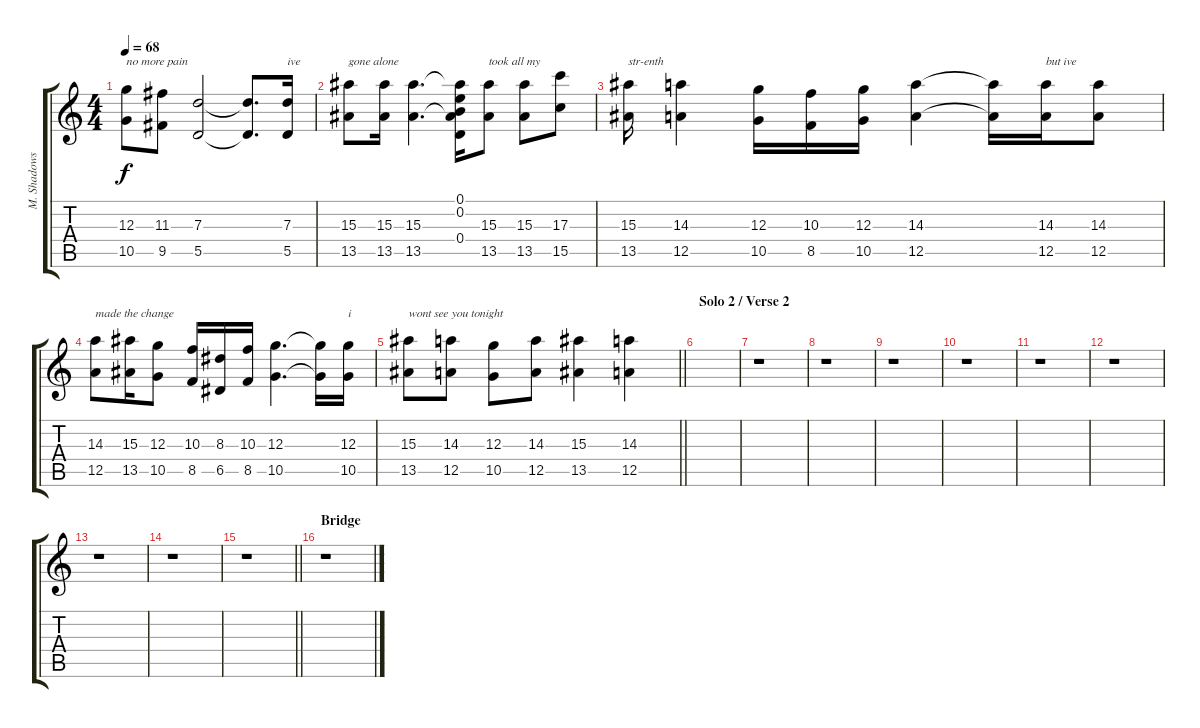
\track ("M. Shadows" "M. Shadows") {instrument distortionguitar}
\staff {score tabs}
\tuning (E4 B3 G3 D3 A2 E2) {hide}
\ts (4 4)
\tempo 68
\clef g2
\ks c
(12.3 10.5).8{txt "no more pain" dy f} (11.3 9.5).8 (7.3 5.5).2 (7.3{t} 5.5{t}).8{d} (7.3 5.5).16{txt "ive"} |
(15.3 13.5).8{txt "gone alone"} (15.3 13.5).16 (15.3 13.5).4{d} (0.1 0.2 15.3{t} 0.4 13.5{t}).16 (15.3 13.5).8{txt "took all my"} (15.3 13.5).8 (17.3 15.5).8 |
(15.3 13.5).16{txt "str-enth"} (14.3 12.5).4 (12.3 10.5).16 (10.3 8.5).16 (12.3 10.5).16 (14.3 12.5).4 (14.3{t} 12.5{t}).16 (14.3 12.5).16{txt "but ive"} (14.3 12.5).8 |
(14.3 12.5).8{txt "made the change"} (15.3 13.5).16 (12.3 10.5).8 (10.3 8.5).16 (8.3 6.5).16 (10.3 8.5).16 (12.3 10.5).4{d} (12.3{t} 10.5{t}).16 (12.3 10.5).16{txt "i"} |
\barLineRight lightlight
(15.3 13.5).8{txt "wont see you tonight"} (14.3 12.5).8 (12.3 10.5).8 (14.3 12.5).8 (15.3 13.5).4 (14.3 12.5).4 |
\section ("" "Solo 2 / Verse 2")
|
r.1 |
r.1 |
r.1 |
r.1 |
r.1 |
r.1 |
r.1 |
r.1 |
\barLineRight lightlight
r.1 |
\section ("" "Bridge")
r.1
